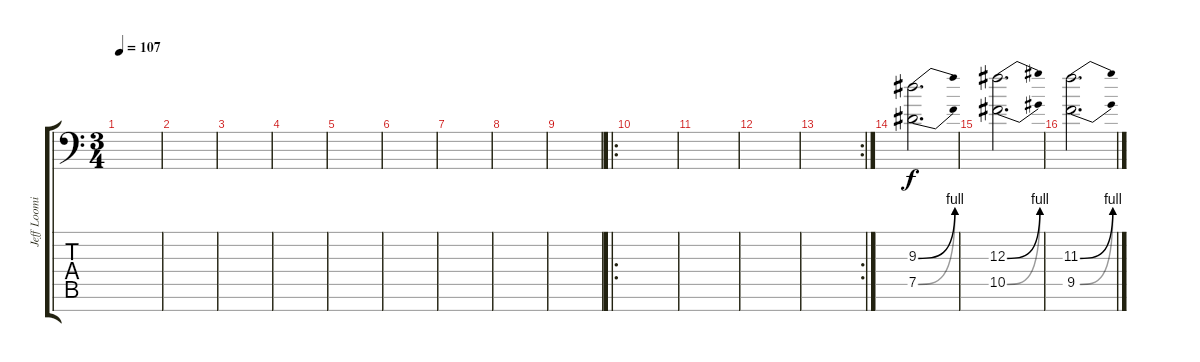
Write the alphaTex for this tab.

\track ("Jeff Loomis (Accompianment Lead)" "Jeff Loomi") {instrument distortionguitar}
\staff {score tabs}
\tuning (Eb4 Bb3 Gb3 Db3 Ab2 Eb2 Bb1) {hide}
\ts (3 4)
\tempo 107
\clef f4
\ks c
|
|
|
|
|
|
|
|
|
\ro
|
|
|
\rc 2
|
(9.3{be (bend 0 0 60 4)} 7.5{be (bend 0 0 60 4)}).2{d} |
(12.3{be (bend 0 0 60 4)} 10.5{be (bend 0 0 60 4)}).2{d} |
(11.3{be (bend 0 0 60 4)} 9.5{be (bend 0 0 60 4)}).2{d}
